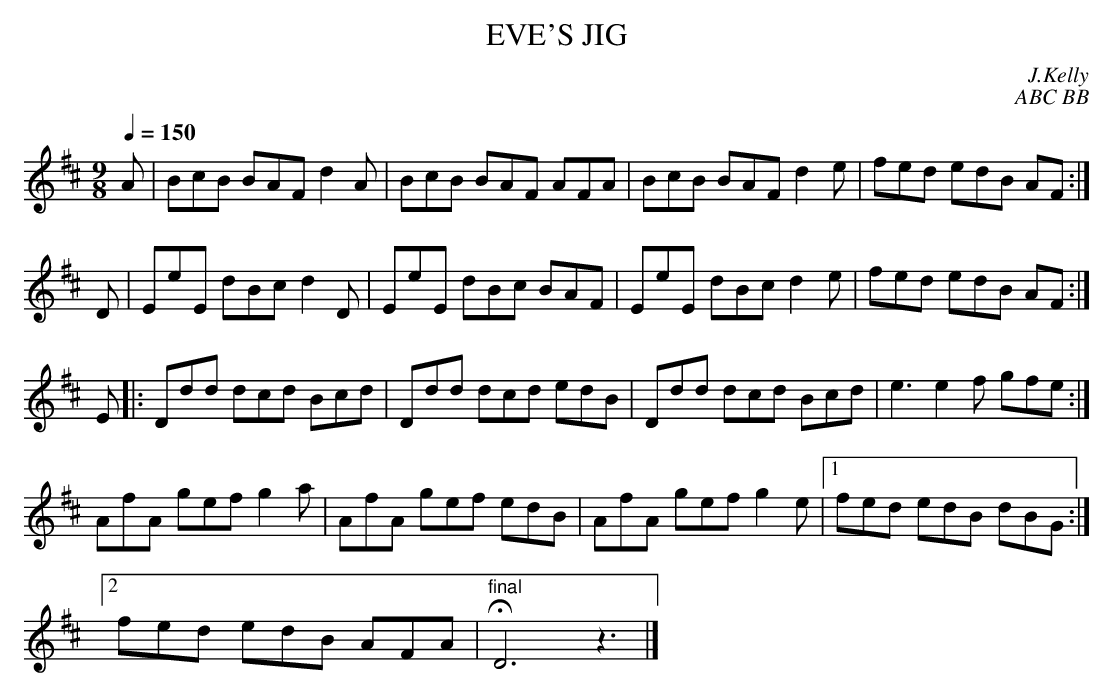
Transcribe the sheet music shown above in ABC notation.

X:1
T:EVE'S JIG
C:J.Kelly
C:ABC BB
M:9/8
L:1/8
Q:1/4=150
K:D
A|BcB BAF d2A|BcB BAF AFA|BcB BAF d2e|fed edB AF:|
D|EeE dBc d2D|EeE dBc BAF|EeE dBc d2e|fed edB AF:|
E|:Ddd dcd Bcd|Ddd dcd edB|Ddd dcd Bcd|e3 e2f gfe :|
AfA gef g2a|AfA gef edB|AfA gef g2e|1 fed edB dBG:|
[2 fed edB AFA|"final"HD6z3|]
